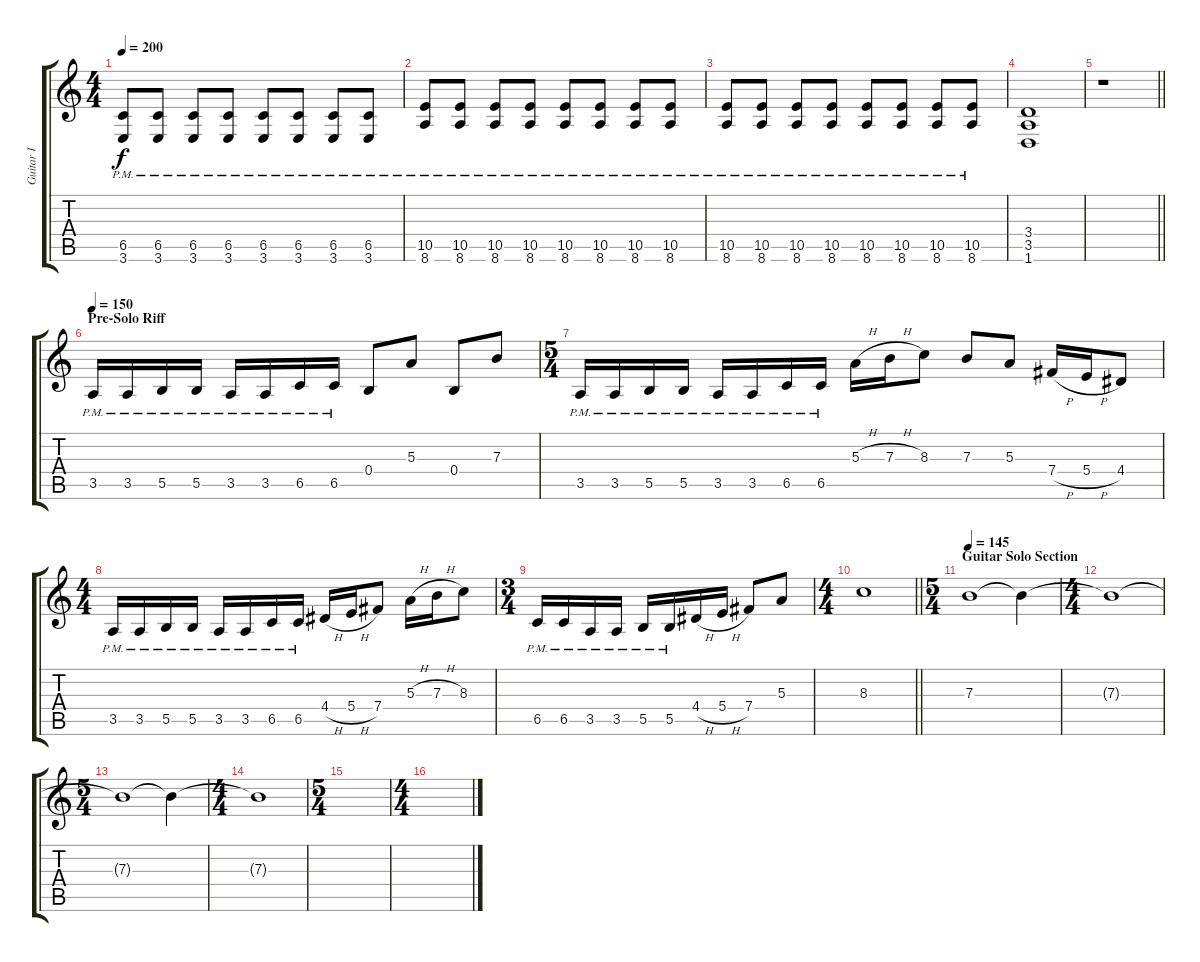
\track ("Guitar I" "Guitar I") {instrument distortionguitar}
\staff {score tabs}
\tuning (Db4 Ab3 E3 B2 Gb2 Db2) {hide}
\ts (4 4)
\tempo 200
\clef g2
\ks c
(6.5{pm} 3.6{pm}).8{dy f} (6.5{pm} 3.6{pm}).8 (6.5{pm} 3.6{pm}).8 (6.5{pm} 3.6{pm}).8 (6.5{pm} 3.6{pm}).8 (6.5{pm} 3.6{pm}).8 (6.5{pm} 3.6{pm}).8 (6.5{pm} 3.6{pm}).8 |
(10.5{pm} 8.6{pm}).8 (10.5{pm} 8.6{pm}).8 (10.5{pm} 8.6{pm}).8 (10.5{pm} 8.6{pm}).8 (10.5{pm} 8.6{pm}).8 (10.5{pm} 8.6{pm}).8 (10.5{pm} 8.6{pm}).8 (10.5{pm} 8.6{pm}).8 |
(10.5{pm} 8.6{pm}).8 (10.5{pm} 8.6{pm}).8 (10.5{pm} 8.6{pm}).8 (10.5{pm} 8.6{pm}).8 (10.5{pm} 8.6{pm}).8 (10.5{pm} 8.6{pm}).8 (10.5{pm} 8.6{pm}).8 (10.5{pm} 8.6{pm}).8 |
(3.4 3.5 1.6).1{volume 14} |
\barLineRight lightlight
r.1 |
\section ("" "Pre-Solo Riff")
\tempo 150
3.5{pm}.16{volume 14} 3.5{pm}.16 5.5{pm}.16 5.5{pm}.16 3.5{pm}.16 3.5{pm}.16 6.5{pm}.16 6.5{pm}.16 0.4.8 5.3.8 0.4.8 7.3.8 |
\ts (5 4)
3.5{pm}.16 3.5{pm}.16 5.5{pm}.16 5.5{pm}.16 3.5{pm}.16 3.5{pm}.16 6.5{pm}.16 6.5{pm}.16 5.3{h}.16 7.3{h}.16 8.3.8 7.3.8 5.3.8 7.4{h}.16 5.4{h}.16 4.4.8 |
\ts (4 4)
3.5{pm}.16 3.5{pm}.16 5.5{pm}.16 5.5{pm}.16 3.5{pm}.16 3.5{pm}.16 6.5{pm}.16 6.5{pm}.16 4.4{h}.16 5.4{h}.16 7.4.8 5.3{h}.16 7.3{h}.16 8.3.8 |
\ts (3 4)
6.5{pm}.16 6.5{pm}.16 3.5{pm}.16 3.5{pm}.16 5.5{pm}.16 5.5{pm}.16 4.4{h}.16 5.4{h}.16 7.4.8 5.3.8 |
\ts (4 4)
\barLineRight lightlight
8.3.1 |
\ts (5 4)
\section ("" "Guitar Solo Section")
\tempo 145
7.3.1 7.3{t}.4{volume 0} |
\ts (4 4)
7.3{t}.1 |
\ts (5 4)
7.3{t}.1 7.3{t}.4 |
\ts (4 4)
7.3{t}.1 |
\ts (5 4)
|
\ts (4 4)
